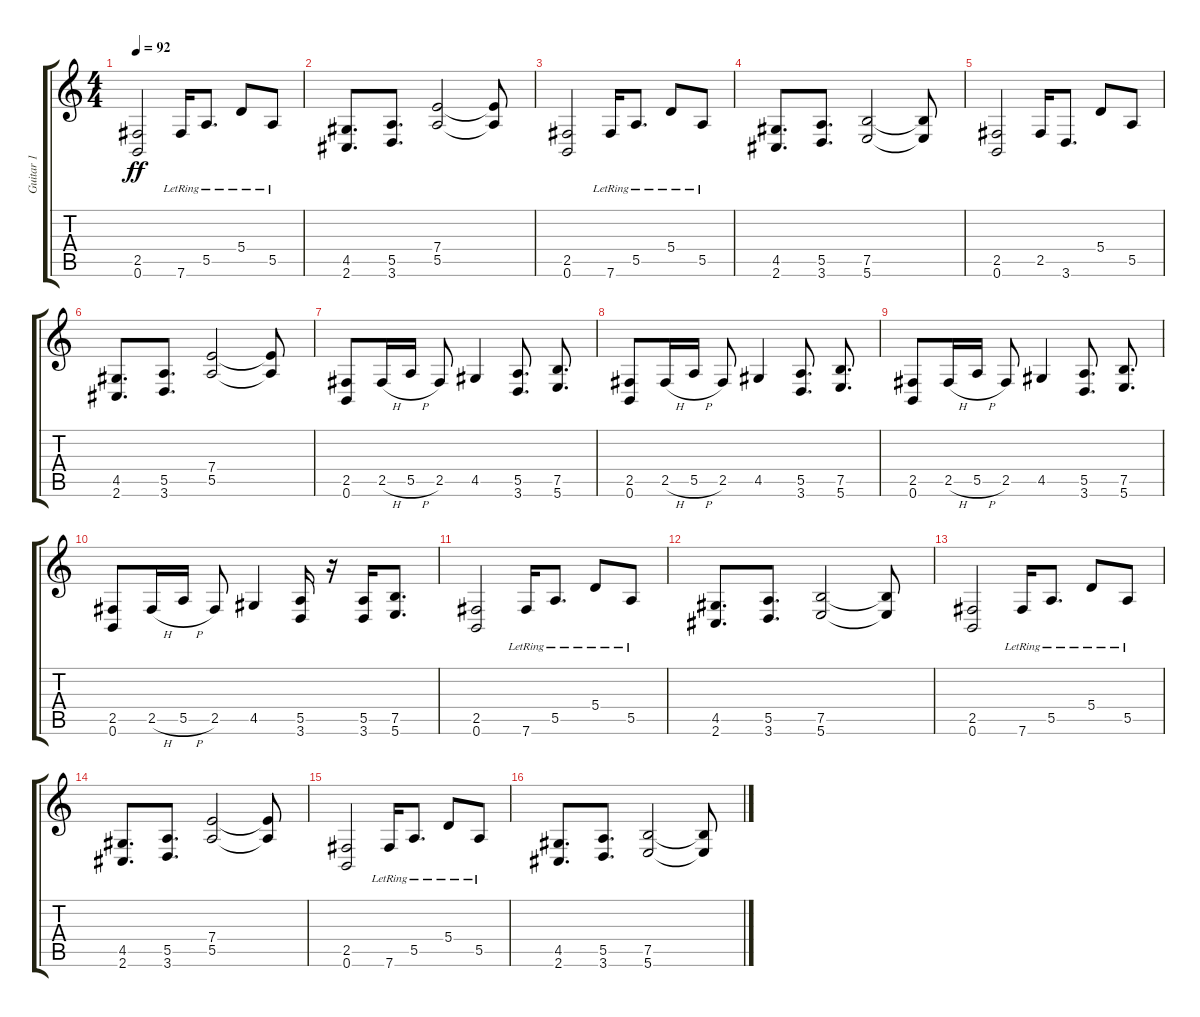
\track ("Guitar 1" "Guitar 1") {instrument distortionguitar}
\staff {score tabs}
\tuning (B3 Gb3 D3 A2 E2 B1) {hide}
\ts (4 4)
\tempo 92
\clef g2
\ks c
(2.5 0.6).2{dy ff} 7.6{lr}.16 5.5{lr}.8{d} 5.4{lr}.8 5.5{lr}.8 |
(4.5 2.6).8{d} (5.5 3.6).8{d} (7.4 5.5).2 (7.4{t} 5.5{t}).8 |
(2.5 0.6).2 7.6{lr}.16 5.5{lr}.8{d} 5.4{lr}.8 5.5{lr}.8 |
(4.5 2.6).8{d} (5.5 3.6).8{d} (7.5 5.6).2 (7.5{t} 5.6{t}).8 |
(2.5 0.6).2 2.5.16 3.6.8{d} 5.4.8 5.5.8 |
(4.5 2.6).8{d} (5.5 3.6).8{d} (7.4 5.5).2 (7.4{t} 5.5{t}).8 |
(2.5 0.6).8 2.5{h}.16 5.5{h}.16 2.5.8 4.5.4 (5.5 3.6).8{d} (7.5 5.6).8{d} |
(2.5 0.6).8 2.5{h}.16 5.5{h}.16 2.5.8 4.5.4 (5.5 3.6).8{d} (7.5 5.6).8{d} |
(2.5 0.6).8 2.5{h}.16 5.5{h}.16 2.5.8 4.5.4 (5.5 3.6).8{d} (7.5 5.6).8{d} |
(2.5 0.6).8 2.5{h}.16 5.5{h}.16 2.5.8 4.5.4 (5.5 3.6).16 r.16 (5.5 3.6).16 (7.5 5.6).8{d} |
(2.5 0.6).2 7.6{lr}.16 5.5{lr}.8{d} 5.4{lr}.8 5.5{lr}.8 |
(4.5 2.6).8{d} (5.5 3.6).8{d} (7.5 5.6).2 (7.5{t} 5.6{t}).8 |
(2.5 0.6).2 7.6{lr}.16 5.5{lr}.8{d} 5.4{lr}.8 5.5{lr}.8 |
(4.5 2.6).8{d} (5.5 3.6).8{d} (7.4 5.5).2 (7.4{t} 5.5{t}).8 |
(2.5 0.6).2 7.6{lr}.16 5.5{lr}.8{d} 5.4{lr}.8 5.5{lr}.8 |
(4.5 2.6).8{d} (5.5 3.6).8{d} (7.5 5.6).2 (7.5{t} 5.6{t}).8
